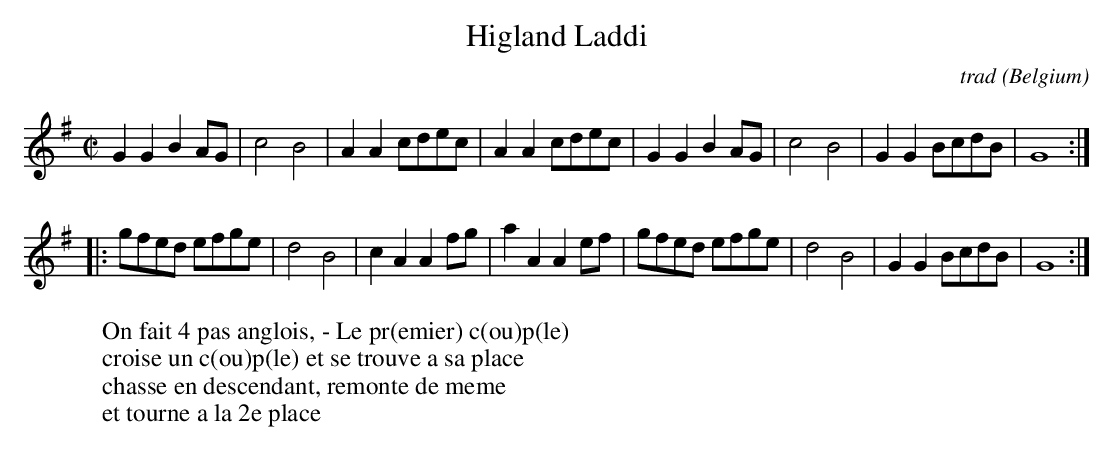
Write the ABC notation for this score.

X:1
T:Higland Laddi
C:trad
O:Belgium
M:C|
L:1/8
K:Gmaj
G2G2B2AG|c4B4|A2A2cdec|A2A2cdec|G2G2B2AG|c4B4|G2G2BcdB|G8:|
|:gfed efge|d4B4|c2A2A2fg|a2A2A2ef|gfed efge|d4B4|G2G2BcdB|G8:|]
W:On fait 4 pas anglois, - Le pr(emier) c(ou)p(le)
W:croise un c(ou)p(le) et se trouve a sa place
W:chasse en descendant, remonte de meme
W:et tourne a la 2e place
